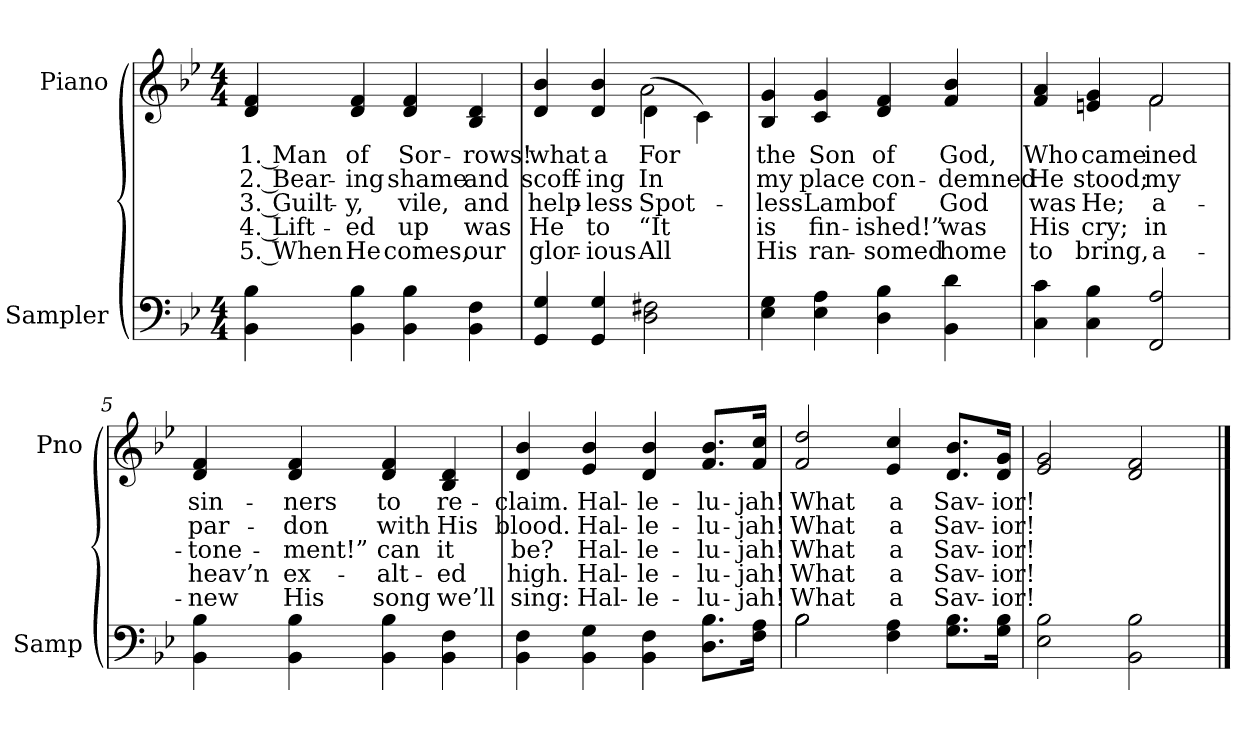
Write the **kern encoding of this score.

**kern	**kern	**text	**text	**text	**text	**text
*part2	*part1	*part1	*part1	*part1	*part1	*part1
*staff2	*staff1	*staff1	*staff1	*staff1	*staff1	*staff1
*I"Sampler	*I"Piano	*	*	*	*	*
*I'Samp	*I'Pno	*	*	*	*	*
*clefF4	*clefG2	*	*	*	*	*
*k[b-e-]	*k[b-e-]	*	*	*	*	*
*B-:	*B-:	*	*	*	*	*
*M4/4	*M4/4	*	*	*	*	*
=1	=1	=1	=1	=1	=1	=1
4BB-\ 4B-\	4d/ 4f/	1. Man	2. Bear-	3. Guilt-	4. Lift-	5. When
4BB-\ 4B-\	4d/ 4f/	of	-ing	-y,	-ed	He
4BB-\ 4B-\	4d/ 4f/	Sor-	shame	vile,	up	comes,
4BB-\ 4F\	4B-/ 4d/	-rows!	and	and	was	our
=2	=2	=2	=2	=2	=2	=2
*	*^	*	*	*	*	*
4GG/ 4G/	4d/ 4b-/	2ryy	what	scoff-	help-	He	glor-
4GG/ 4G/	4d/ 4b-/	.	a	-ing	-less	to	-ious
2D\ 2F#X\	(4d\	2a	For	In	Spot-	“It	All
.	4c\)	.	.	.	.	.	.
*	*v	*v	*	*	*	*	*
=3	=3	=3	=3	=3	=3	=3
4E-\ 4G\	4B-/ 4g/	the	my	-less	is	His
4E-\ 4A\	4c/ 4g/	Son	place	Lamb	fin-	ran-
4D\ 4B-\	4d/ 4f/	of	con-	of	-ished!”	-somed
4BB-\ 4d\	4f/ 4b-/	God,	-demned	God	was	home
=4	=4	=4	=4	=4	=4	=4
*	*^	*	*	*	*	*
4C\ 4c\	4f/ 4a/	2ryy	Who	He	was	His	to
4C\ 4B-\	4en/ 4g/	.	came	stood;	He;	cry;	bring,
2FF/ 2A/	2f/	2f	-ined	my	a-	in	a-
*	*v	*v	*	*	*	*	*
=5	=5	=5	=5	=5	=5	=5
4BB-\ 4B-\	4d/ 4f/	sin-	par-	-tone-	heav’n	-new
4BB-\ 4B-\	4d/ 4f/	-ners	-don	-ment!”	ex-	His
4BB-\ 4B-\	4d/ 4f/	to	with	can	-alt-	song
4BB-\ 4F\	4B-/ 4d/	re-	His	it	-ed	we’ll
=6	=6	=6	=6	=6	=6	=6
4BB-\ 4F\	4d/ 4b-/	-claim.	blood.	be?	high.	sing:
4BB-\ 4G\	4e-/ 4b-/	Hal-	Hal-	Hal-	Hal-	Hal-
4BB-\ 4F\	4d/ 4b-/	-le-	-le-	-le-	-le-	-le-
8.D\ 8.B-\L	8.f/ 8.b-/L	-lu-	-lu-	-lu-	-lu-	-lu-
16F\ 16A\Jk	16f/ 16cc/Jk	-jah!	-jah!	-jah!	-jah!	-jah!
=7	=7	=7	=7	=7	=7	=7
*^	*	*	*	*	*	*
2B-\	2B-	2f/ 2dd/	What	What	What	What	What
4F\ 4A\	2ryy	4e-/ 4cc/	a	a	a	a	a
8.G\ 8.B-\L	.	8.d/ 8.b-/L	Sav-	Sav-	Sav-	Sav-	Sav-
16G\ 16B-\Jk	.	16d/ 16g/Jk	-ior!	-ior!	-ior!	-ior!	-ior!
*v	*v	*	*	*	*	*	*
=8	=8	=8	=8	=8	=8	=8
2E-\ 2B-\	2e-/ 2g/	.	.	.	.	.
2BB-\ 2B-\	2d/ 2f/	.	.	.	.	.
==	==	==	==	==	==	==
*-	*-	*-	*-	*-	*-	*-
